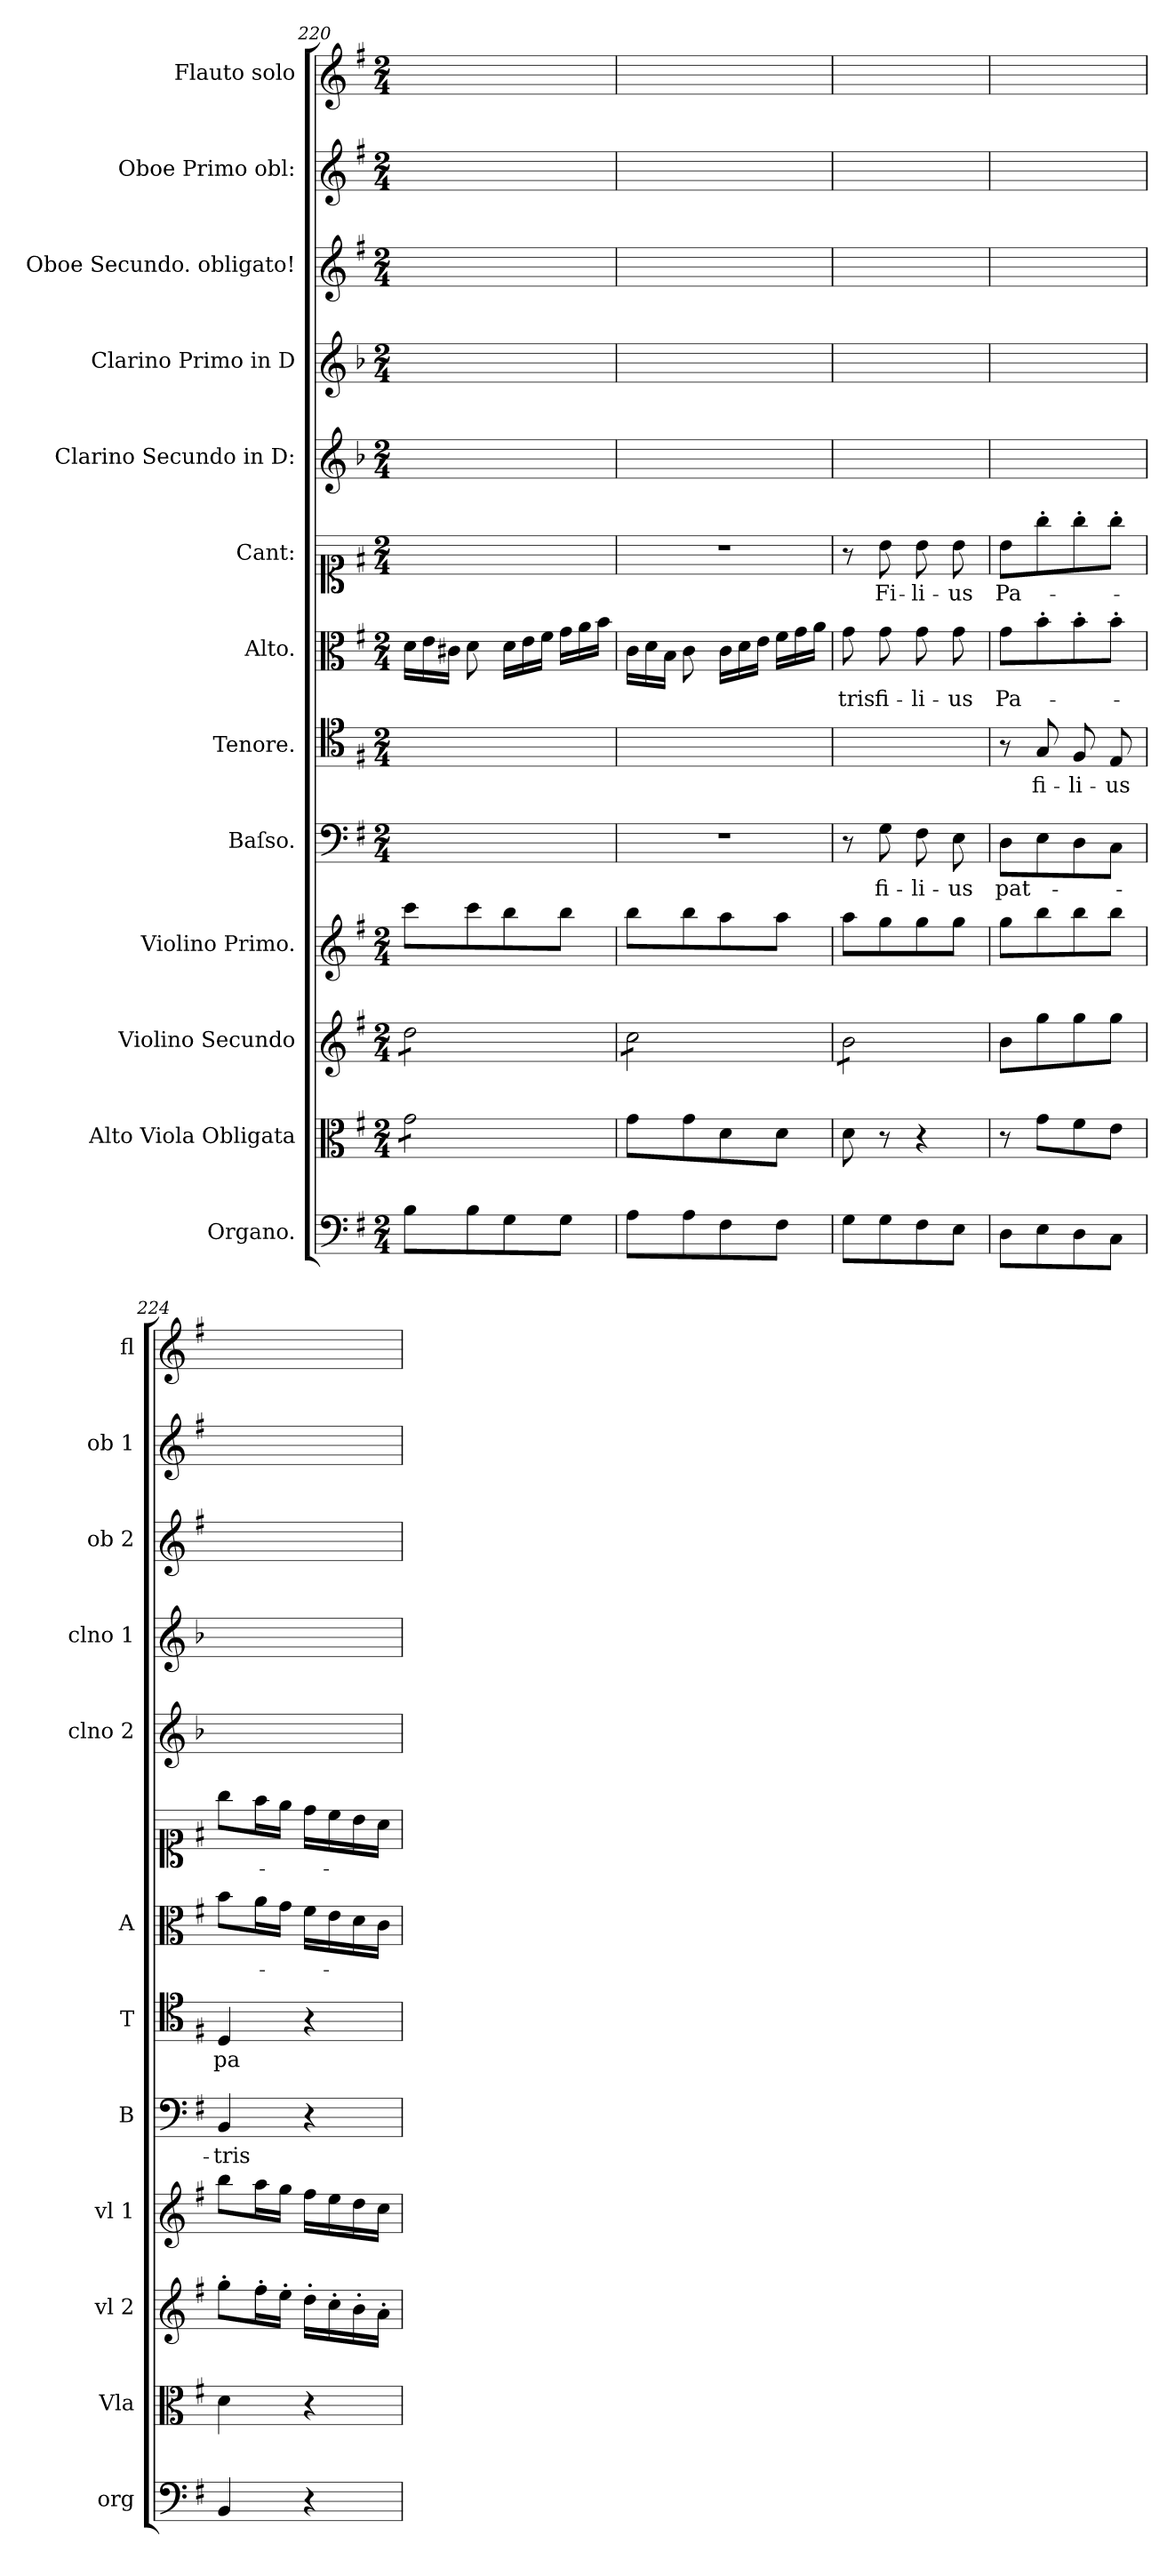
**kern	**kern	**kern	**kern	**kern	**text	**kern	**text	**kern	**text	**kern	**text	**kern	**kern	**kern	**kern	**kern
*part13	*part12	*part11	*part10	*part9	*part9	*part8	*part8	*part7	*part7	*part6	*part6	*part5	*part4	*part3	*part2	*part1
*staff13	*staff12	*staff11	*staff10	*staff9	*staff9	*staff8	*staff8	*staff7	*staff7	*staff6	*staff6	*staff5	*staff4	*staff3	*staff2	*staff1
*I"Organo.	*I"Alto Viola Obligata	*I"Violino Secundo	*I"Violino Primo.	*I"Baſso.	*	*I"Tenore.	*	*I"Alto.	*	*I"Cant:	*	*I"Clarino Secundo in D:	*I"Clarino Primo in D	*I"Oboe Secundo. obligato!	*I"Oboe Primo obl:	*I"Flauto solo
*I'org	*I'Vla	*I'vl 2	*I'vl 1	*I'B	*	*I'T	*	*I'A	*	*	*	*I'clno 2	*I'clno 1	*I'ob 2	*I'ob 1	*I'fl
*clefF4	*clefC3	*clefG2	*clefG2	*clefF4	*	*clefC4	*	*clefC3	*	*clefC1	*	*clefG2	*clefG2	*clefG2	*clefG2	*clefG2
*	*	*	*	*	*	*	*	*	*	*	*	*ITrd-1c-2	*ITrd-1c-2	*	*	*
*k[f#]	*k[f#]	*k[f#]	*k[f#]	*k[f#]	*	*k[f#]	*	*k[f#]	*	*k[f#]	*	*k[f#]	*k[f#]	*k[f#]	*k[f#]	*k[f#]
*G:	*G:	*G:	*G:	*G:	*	*G:	*	*G:	*	*G:	*	*G:	*G:	*G:	*G:	*G:
*M2/4	*M2/4	*M2/4	*M2/4	*M2/4	*	*M2/4	*	*M2/4	*	*M2/4	*	*M2/4	*M2/4	*M2/4	*M2/4	*M2/4
*	*	*	*	*	*	*	*	*Xtuplet	*	*	*	*	*	*	*	*
=220	=220	=220	=220	=220	=220	=220	=220	=220	=220	=220	=220	=220	=220	=220	=220	=220
*	*tremolo	*	*	*	*	*	*	*	*	*	*	*	*	*	*	*
*	*	*tremolo	*	*	*	*	*	*	*	*	*	*	*	*	*	*
8B\L	8g\L	8dd\L	8ccc\L	2ryy	.	2ryy	.	24d\LL	.	2ryy	.	2ryy	2ryy	2ryy	2ryy	2ryy
.	.	.	.	.	.	.	.	24e\	.	.	.	.	.	.	.	.
.	.	.	.	.	.	.	.	24c#X\JJ	.	.	.	.	.	.	.	.
8B\	8g\	8dd\	8ccc\	.	.	.	.	8d\	.	.	.	.	.	.	.	.
8G\	8g\	8dd\	8bb\	.	.	.	.	24d\LL	.	.	.	.	.	.	.	.
.	.	.	.	.	.	.	.	24e\	.	.	.	.	.	.	.	.
.	.	.	.	.	.	.	.	24f#\JJ	.	.	.	.	.	.	.	.
8G\J	8g\J	8dd\J	8bb\J	.	.	.	.	24g\LL	.	.	.	.	.	.	.	.
*	*Xtremolo	*	*	*	*	*	*	*	*	*	*	*	*	*	*	*
.	.	.	.	.	.	.	.	24a\	.	.	.	.	.	.	.	.
.	.	.	.	.	.	.	.	24b\JJ	.	.	.	.	.	.	.	.
=221	=221	=221	=221	=221	=221	=221	=221	=221	=221	=221	=221	=221	=221	=221	=221	=221
8A\L	8g\L	8cc\L	8bb\L	2r	.	2ryy	.	24c\LL	.	2r	.	2ryy	2ryy	2ryy	2ryy	2ryy
.	.	.	.	.	.	.	.	24d\	.	.	.	.	.	.	.	.
.	.	.	.	.	.	.	.	24B\JJ	.	.	.	.	.	.	.	.
8A\	8g\	8cc\	8bb\	.	.	.	.	8c\	.	.	.	.	.	.	.	.
8F#\	8d\	8cc\	8aa\	.	.	.	.	24c\LL	.	.	.	.	.	.	.	.
.	.	.	.	.	.	.	.	24d\	.	.	.	.	.	.	.	.
.	.	.	.	.	.	.	.	24e\JJ	.	.	.	.	.	.	.	.
8F#\J	8d\J	8cc\J	8aa\J	.	.	.	.	24f#\LL	.	.	.	.	.	.	.	.
.	.	.	.	.	.	.	.	24g\	.	.	.	.	.	.	.	.
.	.	.	.	.	.	.	.	24a\JJ	.	.	.	.	.	.	.	.
=222	=222	=222	=222	=222	=222	=222	=222	=222	=222	=222	=222	=222	=222	=222	=222	=222
8G\L	8d\	8b\L	8aa\L	8r	.	2ryy	.	8g\	-tris	8r	.	2ryy	2ryy	2ryy	2ryy	2ryy
8G\	8r	8b\	8gg\	8G\	fi-	.	.	8g\	fi-	8b\	Fi-	.	.	.	.	.
8F#\	4r	8b\	8gg\	8F#\	-li-	.	.	8g\	-li-	8b\	-li-	.	.	.	.	.
8E\J	.	8b\J	8gg\J	8E\	-us	.	.	8g\	-us	8b\	-us	.	.	.	.	.
*	*	*Xtremolo	*	*	*	*	*	*	*	*	*	*	*	*	*	*
=223	=223	=223	=223	=223	=223	=223	=223	=223	=223	=223	=223	=223	=223	=223	=223	=223
8D\L	8r	8b\L	8gg\L	8D\L	pat-	8r	.	8g\L	Pa-	8b\L	Pa-	2ryy	2ryy	2ryy	2ryy	2ryy
8E\	8g\L	8gg\	8bb\	8E\	.	8G/	fi-	8b'>\	.	8gg'>\	.	.	.	.	.	.
8D\	8f#\	8gg\	8bb\	8D\	.	8F#/	-li-	8b'>\	.	8gg'>\	.	.	.	.	.	.
8C\J	8e\J	8gg\J	8bb\J	8C\J	.	8E/	-us	8b'>\J	.	8gg'>\J	.	.	.	.	.	.
=224	=224	=224	=224	=224	=224	=224	=224	=224	=224	=224	=224	=224	=224	=224	=224	=224
4BB/	4d\	8gg'>\L	8bb\L	4BB/	-tris	4D/	pa-	8b\L	.	8gg\L	.	2ryy	2ryy	2ryy	2ryy	2ryy
.	.	16ff#'>\L	16aa\L	.	.	.	.	16a\L	.	16ff#\L	.	.	.	.	.	.
.	.	16ee'>\JJ	16gg\JJ	.	.	.	.	16g\JJ	.	16ee\JJ	.	.	.	.	.	.
4r	4r	16dd'>\LL	16ff#\LL	4r	.	4r	.	16f#\LL	.	16dd\LL	.	.	.	.	.	.
.	.	16cc'>\	16ee\	.	.	.	.	16e\	.	16cc\	.	.	.	.	.	.
.	.	16b'>\	16dd\	.	.	.	.	16d\	.	16b\	.	.	.	.	.	.
.	.	16a'>\JJ	16cc\JJ	.	.	.	.	16c\JJ	.	16a\JJ	.	.	.	.	.	.
=	=	=	=	=	=	=	=	=	=	=	=	=	=	=	=	=
*-	*-	*-	*-	*-	*-	*-	*-	*-	*-	*-	*-	*-	*-	*-	*-	*-
